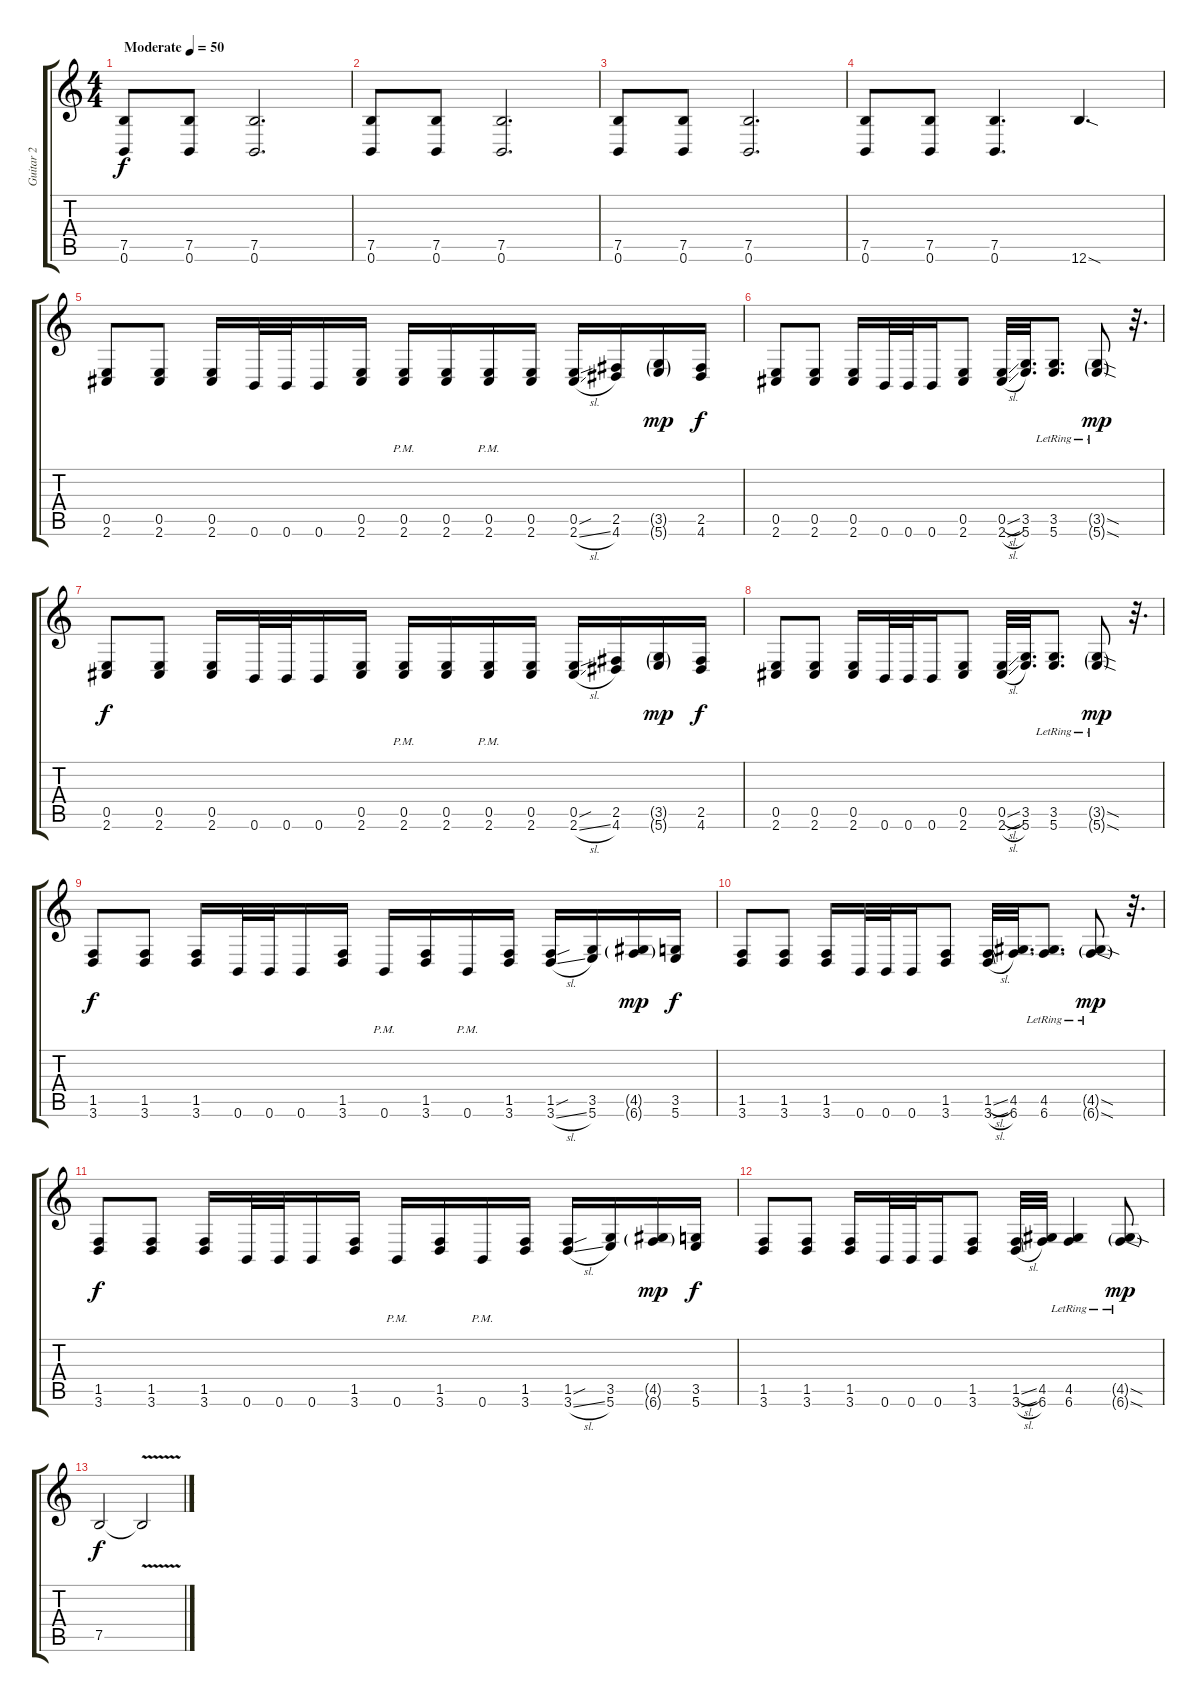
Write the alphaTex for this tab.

\track ("Guitar 2" "Guitar 2") {instrument distortionguitar}
\staff {score tabs}
\tuning (B3 Gb3 D3 A2 E2 B1) {hide}
\ts (4 4)
\tempo (50 "Moderate")
\clef g2
\ks c
(7.5 0.6).8{dy f instrument distortionguitar} (7.5 0.6).8 (7.5 0.6).2{d} |
(7.5 0.6).8 (7.5 0.6).8 (7.5 0.6).2{d} |
(7.5 0.6).8 (7.5 0.6).8 (7.5 0.6).2{d} |
(7.5 0.6).8 (7.5 0.6).8 (7.5 0.6).4{d} 12.6{sod}.4{d} |
(0.5 2.6).8 (0.5 2.6).8 (0.5 2.6).16 0.6.32 0.6.32 0.6.16 (0.5 2.6).16 (0.5{pm} 2.6{pm}).16 (0.5 2.6).16 (0.5{pm} 2.6{pm}).16 (0.5 2.6).16 (0.5{sou} 2.6{sl}).16 (2.5 4.6).16 (3.5{g} 5.6{g}).16{dy mp} (2.5 4.6).16{dy f} |
(0.5 2.6).8 (0.5 2.6).8 (0.5 2.6).16 0.6.32 0.6.32 0.6.16 (0.5 2.6).8 (0.5{sl} 2.6{sl}).32 (3.5 5.6).32{d} (3.5{lr} 5.6).8{d} (3.5{sod g lr} 5.6{sod g}).8{dy mp} r.32{d} |
(0.5 2.6).8{dy f} (0.5 2.6).8 (0.5 2.6).16 0.6.32 0.6.32 0.6.16 (0.5 2.6).16 (0.5{pm} 2.6{pm}).16 (0.5 2.6).16 (0.5{pm} 2.6{pm}).16 (0.5 2.6).16 (0.5{sou} 2.6{sl}).16 (2.5 4.6).16 (3.5{g} 5.6{g}).16{dy mp} (2.5 4.6).16{dy f} |
(0.5 2.6).8 (0.5 2.6).8 (0.5 2.6).16 0.6.32 0.6.32 0.6.16 (0.5 2.6).8 (0.5{sl} 2.6{sl}).32 (3.5 5.6).32{d} (3.5{lr} 5.6).8{d} (3.5{sod g lr} 5.6{sod g}).8{dy mp} r.32{d} |
(1.5 3.6).8{dy f} (1.5 3.6).8 (1.5 3.6).16 0.6.32 0.6.32 0.6.16 (1.5 3.6).16 0.6{pm}.16 (1.5 3.6).16 0.6{pm}.16 (1.5 3.6).16 (1.5{sou} 3.6{sl}).16 (3.5 5.6).16 (4.5{g} 6.6{g}).16{dy mp} (3.5 5.6).16{dy f} |
(1.5 3.6).8 (1.5 3.6).8 (1.5 3.6).16 0.6.32 0.6.32 0.6.16 (1.5 3.6).8 (1.5{sl} 3.6{sl}).32 (4.5 6.6).32{d} (4.5{lr} 6.6).8{d} (4.5{sod g lr} 6.6{sod g}).8{dy mp} r.32{d} |
(1.5 3.6).8{dy f} (1.5 3.6).8 (1.5 3.6).16 0.6.32 0.6.32 0.6.16 (1.5 3.6).16 0.6{pm}.16 (1.5 3.6).16 0.6{pm}.16 (1.5 3.6).16 (1.5{sou} 3.6{sl}).16 (3.5 5.6).16 (4.5{g} 6.6{g}).16{dy mp} (3.5 5.6).16{dy f} |
(1.5 3.6).8 (1.5 3.6).8 (1.5 3.6).16 0.6.32 0.6.32 0.6.16 (1.5 3.6).8 (1.5{sl} 3.6{sl}).32 (4.5 6.6).32 (4.5{lr} 6.6).4 (4.5{sod g lr} 6.6{sod g}).8{dy mp} |
7.5.2{dy f} 7.5{v t}.2
